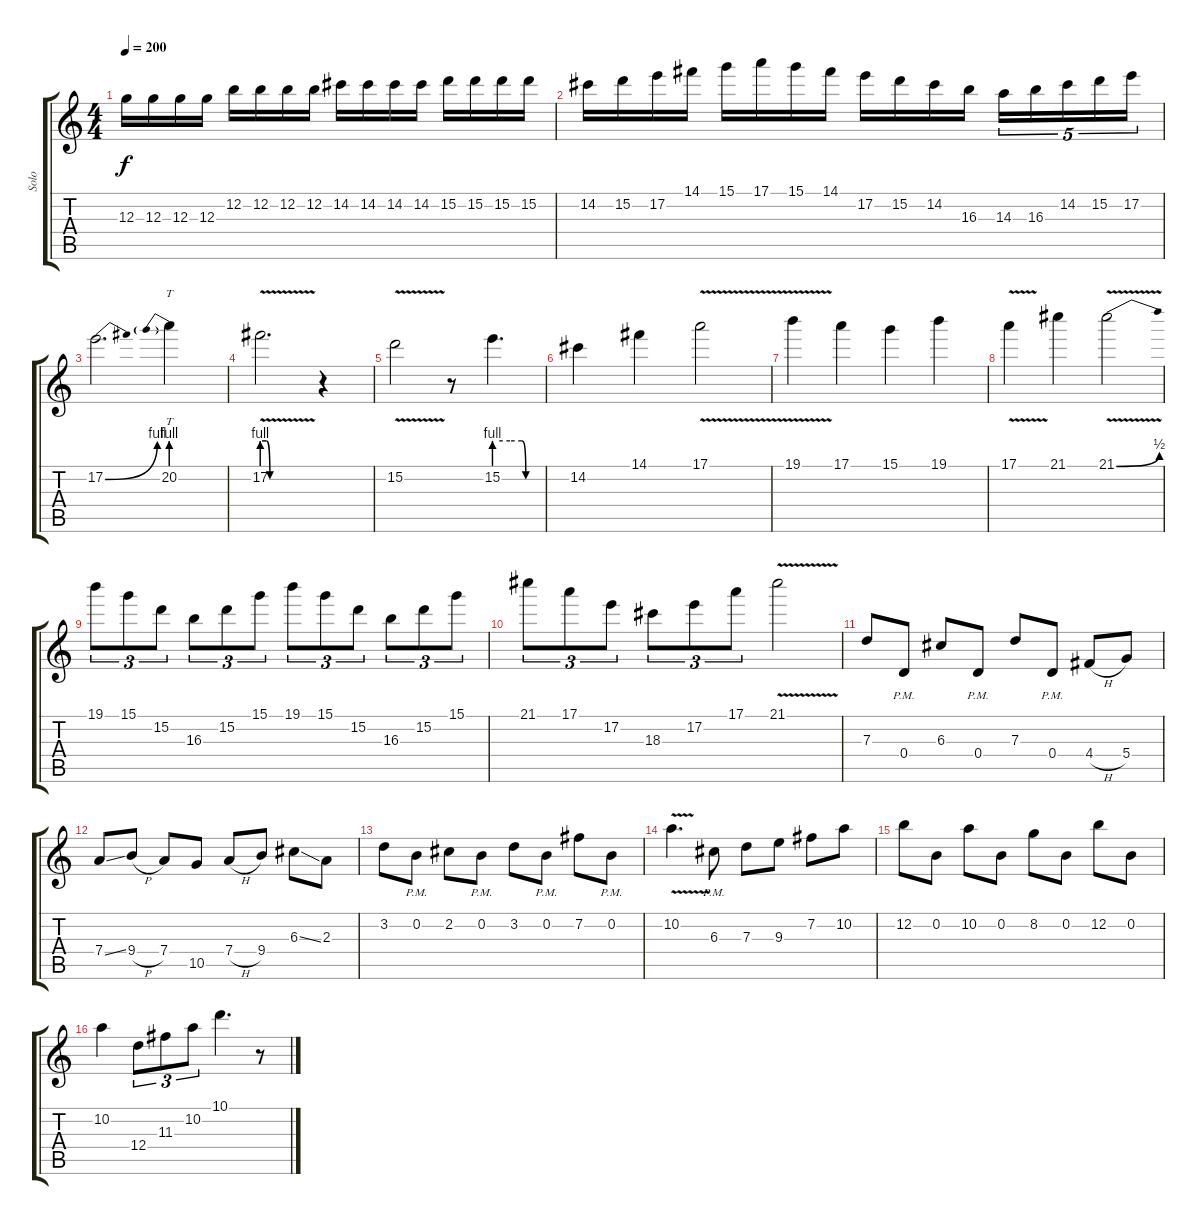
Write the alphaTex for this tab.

\track ("Solo" "Solo") {instrument distortionguitar}
\staff {score tabs}
\tuning (E4 B3 G3 D3 A2 E2) {hide}
\ts (4 4)
\tempo 200
\clef g2
\ks c
12.3.16{dy f} 12.3.16 12.3.16 12.3.16 12.2.16 12.2.16 12.2.16 12.2.16 14.2.16 14.2.16 14.2.16 14.2.16 15.2.16 15.2.16 15.2.16 15.2.16 |
14.2.16 15.2.16 17.2.16 14.1.16 15.1.16 17.1.16 15.1.16 14.1.16 17.2.16 15.2.16 14.2.16 16.3.16 14.3.16{tu (5 4)} 16.3.16{tu (5 4)} 14.2.16{tu (5 4)} 15.2.16{tu (5 4)} 17.2.16{tu (5 4)} |
17.2{be (bend 0 0 60 4)}.2{d} 20.2{be (prebend 0 4 60 4)}.4{tt} |
17.2{be (custom 0 4 5 4 9 0 60 0) v}.2{d} r.4 |
15.2{v}.2 r.8 15.2{be (custom 0 4 20 4 35 4 40 0 60 0)}.4{d} |
14.2.4 14.1.4 17.1{v}.2 |
19.1{v}.4 17.1.4 15.1.4 19.1.4 |
17.1{v}.4 21.1.4 21.1{be (bend 0 0 60 2) v}.2 |
19.1.8{tu (3 2)} 15.1.8{tu (3 2)} 15.2.8{tu (3 2)} 16.3.8{tu (3 2)} 15.2.8{tu (3 2)} 15.1.8{tu (3 2)} 19.1.8{tu (3 2)} 15.1.8{tu (3 2)} 15.2.8{tu (3 2)} 16.3.8{tu (3 2)} 15.2.8{tu (3 2)} 15.1.8{tu (3 2)} |
21.1.8{tu (3 2)} 17.1.8{tu (3 2)} 17.2.8{tu (3 2)} 18.3.8{tu (3 2)} 17.2.8{tu (3 2)} 17.1.8{tu (3 2)} 21.1{v}.2 |
7.3.8 0.4{pm}.8 6.3.8 0.4{pm}.8 7.3.8 0.4{pm}.8 4.4{h}.8 5.4.8 |
7.4{ss}.8 9.4{h}.8 7.4.8 10.5.8 7.4{h}.8 9.4.8 6.3{ss}.8 2.3.8 |
3.2.8 0.2{pm}.8 2.2.8 0.2{pm}.8 3.2.8 0.2{pm}.8 7.2.8 0.2{pm}.8 |
10.2{v}.4{d} 6.3{pm}.8 7.3.8 9.3.8 7.2.8 10.2.8 |
12.2.8 0.2.8 10.2.8 0.2.8 8.2.8 0.2.8 12.2.8 0.2.8 |
10.2.4 12.4.8{tu (3 2)} 11.3.8{tu (3 2)} 10.2.8{tu (3 2)} 10.1.4{d} r.8
